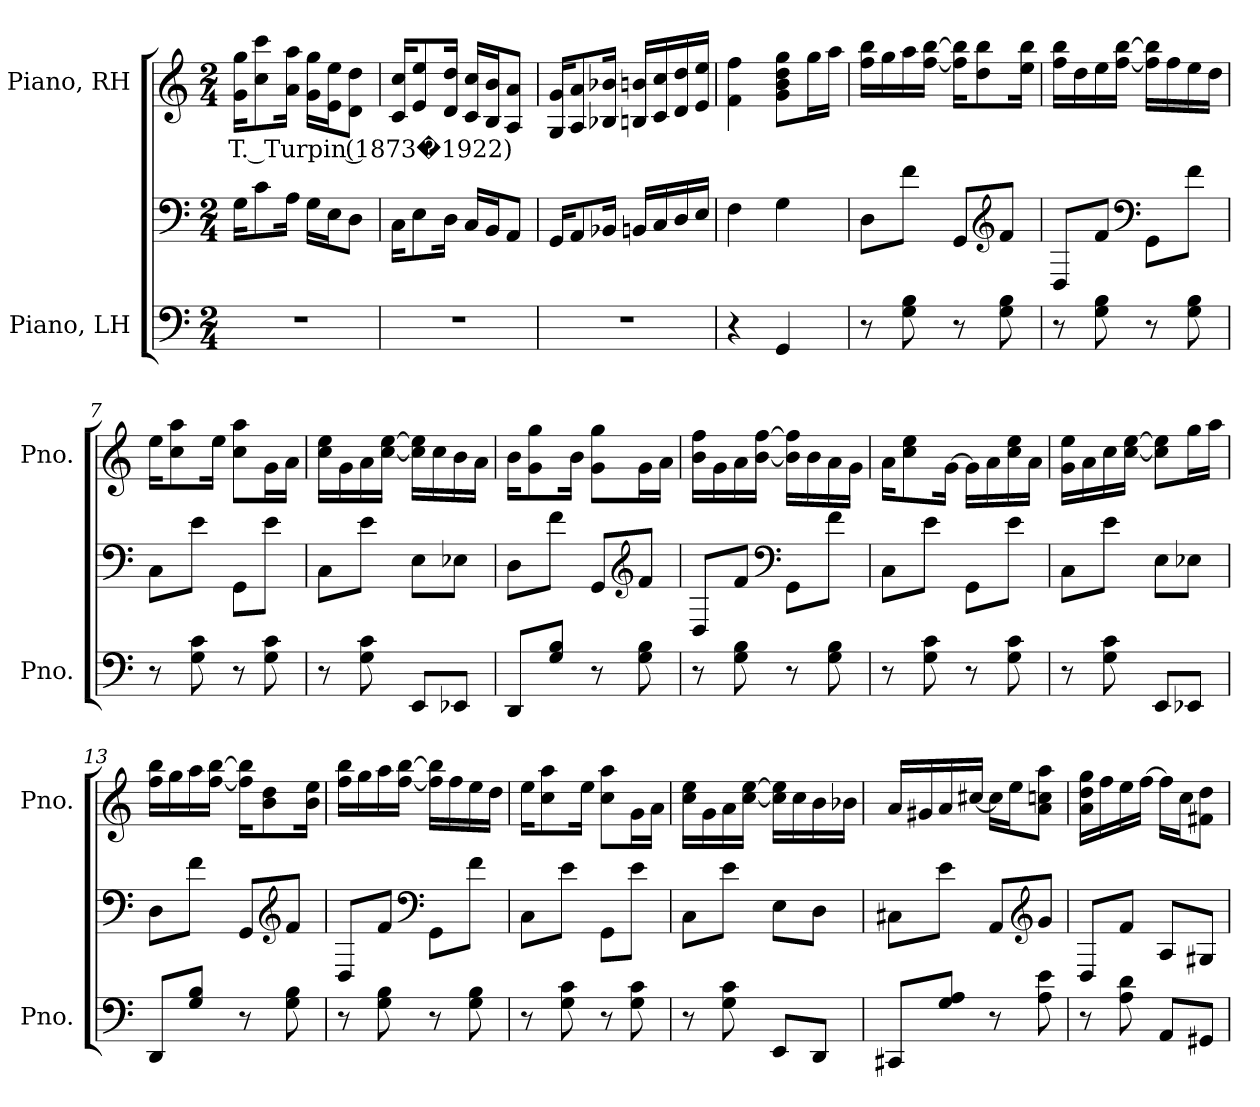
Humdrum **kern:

**kern	**kern	**kern	**text
*part2	*part2	*part1	*part1
*staff3	*staff2	*staff1	*staff1
*I"Piano, LH	*	*I"Piano, RH	*
*I'Pno.	*	*I'Pno.	*
*clefF4	*clefF4	*clefG2	*
*k[]	*k[]	*k[]	*
*M2/4	*M2/4	*M2/4	*
*MM96	*MM96	*MM96	*
=1	=1	=1	=1
!	!	!	!LO:LY:b
2r	16G\KL	16g\ 16gg\KL	T. Turpin (1873�1922)
.	8c\	8cc\ 8ccc\	.
.	16A\Jk	16a\ 16aa\Jk	.
.	16G\LL	16g\ 16gg\LL	.
.	16E\J	16e\ 16ee\J	.
.	8D\J	8d\ 8dd\J	.
=2	=2	=2	=2
2r	16C\KL	16c/ 16cc/KL	.
.	8E\	8e/ 8ee/	.
.	16D\Jk	16d/ 16dd/Jk	.
.	16C/LL	16c/ 16cc/LL	.
.	16BB/J	16B/ 16b/J	.
.	8AA/J	8A/ 8a/J	.
=3	=3	=3	=3
2r	16GG/KL	16G/ 16g/KL	.
.	8AA/	8A/ 8a/	.
.	16BB-X/Jk	16B-X/ 16b-X/Jk	.
.	16BBn/LL	16Bn/ 16bn/LL	.
.	16C/	16c/ 16cc/	.
.	16D/	16d/ 16dd/	.
.	16E/JJ	16e/ 16ee/JJ	.
!!LO:LB:g=z
=4	=4	=4	=4
4r	4F\	4f\ 4ff\	.
4GG/	4G\	8g\ 8b\ 8dd\ 8gg\L	.
.	.	16gg\L	.
.	.	16aa\JJ	.
=5	=5	=5	=5
8r	8D\L	16ff\ 16bb\LL	.
.	.	16gg\	.
8G\ 8B\	8f\J	16aa\	.
.	.	[16ff\ [16bb\JJ	.
8r	8GG/L	16ff\] 16bb\]KL	.
.	.	8dd\ 8bb\	.
*	*clefG2	*	*
8G\ 8B\	8f/J	.	.
.	.	16ee\ 16bb\Jk	.
=6	=6	=6	=6
8r	8D/L	16ff\ 16bb\LL	.
.	.	16dd\	.
8G\ 8B\	8f/J	16ee\	.
.	.	[16ff\ [16bb\JJ	.
*	*clefF4	*	*
8r	8GG\L	16ff\] 16bb\]LL	.
.	.	16ff\	.
8G\ 8B\	8f\J	16ee\	.
.	.	16dd\JJ	.
=7	=7	=7	=7
8r	8C\L	16ee\KL	.
.	.	8cc\ 8aa\	.
8G\ 8c\	8e\J	.	.
.	.	16ee\Jk	.
8r	8GG\L	8cc\ 8aa\L	.
8G\ 8c\	8e\J	16g\L	.
.	.	16a\JJ	.
=8	=8	=8	=8
8r	8C\L	16cc\ 16ee\LL	.
.	.	16g\	.
8G\ 8c\	8e\J	16a\	.
.	.	[16cc\ [16ee\JJ	.
8EE/L	8E\L	16cc\] 16ee\]LL	.
.	.	16cc\	.
8EE-X/J	8E-X\J	16b\	.
.	.	16a\JJ	.
!!LO:LB:g=z
=9	=9	=9	=9
8DD/L	8D\L	16b\KL	.
.	.	8g\ 8gg\	.
8G/ 8B/J	8f\J	.	.
.	.	16b\Jk	.
8r	8GG/L	8g\ 8gg\L	.
*	*clefG2	*	*
8G\ 8B\	8f/J	16g\L	.
.	.	16a\JJ	.
=10	=10	=10	=10
8r	8D/L	16b\ 16ff\LL	.
.	.	16g\	.
8G\ 8B\	8f/J	16a\	.
.	.	[16b\ [16ff\JJ	.
*	*clefF4	*	*
8r	8GG\L	16b\] 16ff\]LL	.
.	.	16b\	.
8G\ 8B\	8f\J	16a\	.
.	.	16g\JJ	.
=11	=11	=11	=11
8r	8C\L	16a\KL	.
.	.	8cc\ 8ee\	.
8G\ 8c\	8e\J	.	.
.	.	[16g\Jk	.
8r	8GG\L	16g\LL]	.
.	.	16a\	.
8G\ 8c\	8e\J	16cc\ 16ee\	.
.	.	16a\JJ	.
=12	=12	=12	=12
8r	8C\L	16g\ 16ee\LL	.
.	.	16a\	.
8G\ 8c\	8e\J	16cc\	.
.	.	[16cc\ [16ee\JJ	.
8EE/L	8E\L	8cc\] 8ee\]L	.
8EE-X/J	8E-X\J	16gg\L	.
.	.	16aa\JJ	.
!!LO:LB:g=z
=13	=13	=13	=13
8DD/L	8D\L	16ff\ 16bb\LL	.
.	.	16gg\	.
8G/ 8B/J	8f\J	16aa\	.
.	.	[16ff\ [16bb\JJ	.
8r	8GG/L	16ff\] 16bb\]KL	.
.	.	8b\ 8dd\	.
*	*clefG2	*	*
8G\ 8B\	8f/J	.	.
.	.	16b\ 16ee\Jk	.
=14	=14	=14	=14
8r	8D/L	16ff\ 16bb\LL	.
.	.	16gg\	.
8G\ 8B\	8f/J	16aa\	.
.	.	[16ff\ [16bb\JJ	.
*	*clefF4	*	*
8r	8GG\L	16ff\] 16bb\]LL	.
.	.	16ff\	.
8G\ 8B\	8f\J	16ee\	.
.	.	16dd\JJ	.
=15	=15	=15	=15
8r	8C\L	16ee\KL	.
.	.	8cc\ 8aa\	.
8G\ 8c\	8e\J	.	.
.	.	16ee\Jk	.
8r	8GG\L	8cc\ 8aa\L	.
8G\ 8c\	8e\J	16g\L	.
.	.	16a\JJ	.
=16	=16	=16	=16
8r	8C\L	16cc\ 16ee\LL	.
.	.	16g\	.
8G\ 8c\	8e\J	16a\	.
.	.	[16cc\ [16ee\JJ	.
8EE/L	8E\L	16cc\] 16ee\]LL	.
.	.	16cc\	.
8DD/J	8D\J	16b\	.
.	.	16b-X\JJ	.
!!LO:PB:g=z
=17	=17	=17	=17
8CC#X/L	8C#X\L	16a/LL	.
.	.	16g#X/	.
8G/ 8A/J	8e\J	16a/	.
.	.	[16cc#X/JJ	.
8r	8AA/L	16cc#\LL]	.
.	.	16ee\J	.
*	*clefG2	*	*
8A\ 8e\	8g/J	8a\ 8ccn\ 8aa\J	.
=18	=18	=18	=18
8r	8D/L	16a\ 16dd\ 16gg\LL	.
.	.	16ff\	.
8A\ 8d\	8f/J	16ee\	.
.	.	[16ff\JJ	.
8AA/L	8A/L	16ff\LL]	.
.	.	16cc\J	.
8GG#X/J	8G#X/J	8f#X\ 8dd\J	.
=	=	=	=
*-	*-	*-	*-
